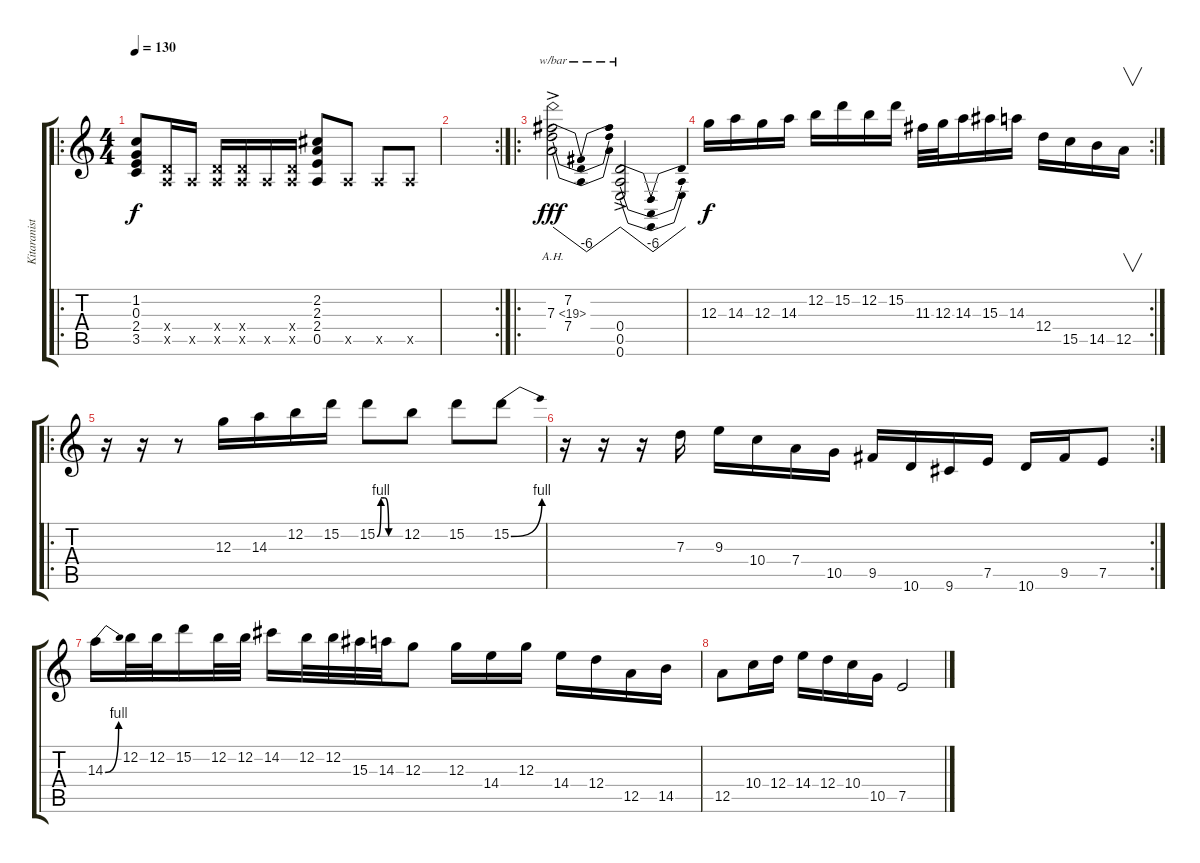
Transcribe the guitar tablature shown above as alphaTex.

\track ("Kitaranisti" "Kitaranist") {instrument electricguitarclean}
\staff {score tabs}
\tuning (E4 B3 G3 D3 A2 E2) {hide}
\ro
\ts (4 4)
\tempo 130
\clef g2
\ks c
(1.2 0.3 2.4 3.5).8{dy f instrument overdrivenguitar} (0.4{x} 0.5{x}).16 0.5{x}.16 (0.4{x} 0.5{x}).16 (0.4{x} 0.5{x}).16 0.5{x}.16 (0.4{x} 0.5{x}).16 (2.2 2.3 2.4 0.5).8 0.5{x}.8 0.5{x}.8 0.5{x}.8 |
\rc 2
|
\ro
(7.2 7.3{ah 12 ac} 7.4).2{tbe (dip default 0 0 30 -24 60 0) dy fff instrument overdrivenguitar} (0.4 0.5 0.6{ac}).2{tbe (dip default 0 0 30 -24 60 0)} |
\rc 2
12.3.16{dy f} 14.3.16 12.3.16 14.3.16 12.2.16 15.2.16 12.2.16 15.2.16 11.3.32 12.3.32 14.3.16 15.3.16 14.3.16 12.4.16 15.5.16 14.5.16 12.5.16{v} |
\ro
r.16{instrument distortionguitar} r.16 r.8 12.3.16 14.3.16 12.2.16 15.2.16 15.2{be (custom 0 0 10 4 20 4 30 0 60 0)}.8 12.2.8 15.2.8 15.2{be (bend 0 0 60 4)}.8 |
\rc 2
r.16 r.16 r.16 7.3.16 9.3.16 10.4.16 7.4.16 10.5.16 9.5.16 10.6.16 9.6.16 7.5.16 10.6.16 9.5.16 7.5.8 |
14.3{be (bend 0 0 60 4)}.16 12.2.32 12.2.32 15.2.16 12.2.32 12.2.32 14.2.16 12.2.32 12.2.32 15.3.32 14.3.32 12.3.8 12.3.16 14.4.16 12.3.16 14.4.16 12.4.16 12.5.16 14.5.16 |
12.5.8 10.4.16 12.4.16 14.4.16 12.4.16 10.4.16 10.5.16 7.5.2
